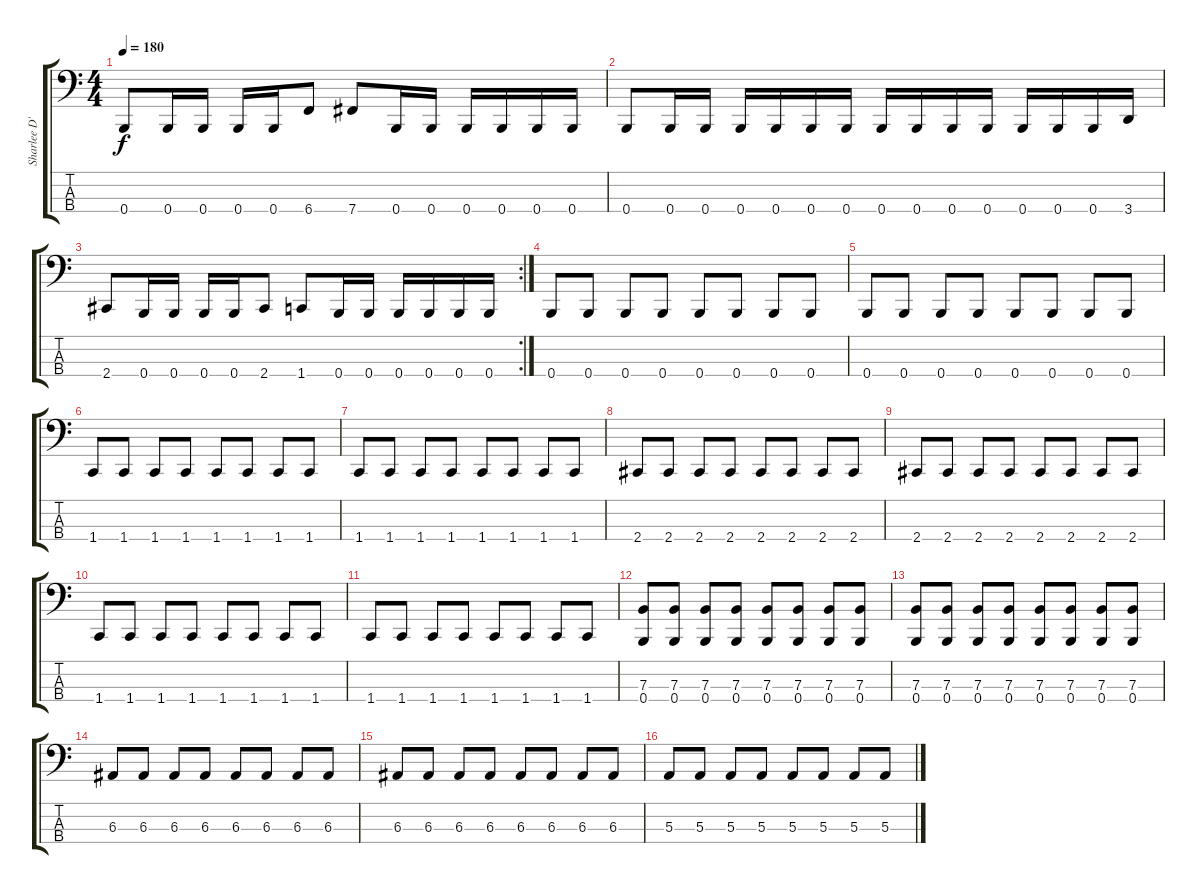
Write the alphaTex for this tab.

\track ("Sharlee D'Angelo" "Sharlee D'") {instrument electricbasspick}
\staff {score tabs}
\tuning (D2 A1 E1 B0) {hide}
\ts (4 4)
\tempo 180
\clef f4
\ks c
0.4.8{dy f} 0.4.16 0.4.16 0.4.16 0.4.16 6.4.8 7.4.8 0.4.16 0.4.16 0.4.16 0.4.16 0.4.16 0.4.16 |
0.4.8 0.4.16 0.4.16 0.4.16 0.4.16 0.4.16 0.4.16 0.4.16 0.4.16 0.4.16 0.4.16 0.4.16 0.4.16 0.4.16 3.4.16 |
\rc 2
2.4.8 0.4.16 0.4.16 0.4.16 0.4.16 2.4.8 1.4.8 0.4.16 0.4.16 0.4.16 0.4.16 0.4.16 0.4.16 |
0.4.8 0.4.8 0.4.8 0.4.8 0.4.8 0.4.8 0.4.8 0.4.8 |
0.4.8 0.4.8 0.4.8 0.4.8 0.4.8 0.4.8 0.4.8 0.4.8 |
1.4.8 1.4.8 1.4.8 1.4.8 1.4.8 1.4.8 1.4.8 1.4.8 |
1.4.8 1.4.8 1.4.8 1.4.8 1.4.8 1.4.8 1.4.8 1.4.8 |
2.4.8 2.4.8 2.4.8 2.4.8 2.4.8 2.4.8 2.4.8 2.4.8 |
2.4.8 2.4.8 2.4.8 2.4.8 2.4.8 2.4.8 2.4.8 2.4.8 |
1.4.8 1.4.8 1.4.8 1.4.8 1.4.8 1.4.8 1.4.8 1.4.8 |
1.4.8 1.4.8 1.4.8 1.4.8 1.4.8 1.4.8 1.4.8 1.4.8 |
(7.3 0.4).8 (7.3 0.4).8 (7.3 0.4).8 (7.3 0.4).8 (7.3 0.4).8 (7.3 0.4).8 (7.3 0.4).8 (7.3 0.4).8 |
(7.3 0.4).8 (7.3 0.4).8 (7.3 0.4).8 (7.3 0.4).8 (7.3 0.4).8 (7.3 0.4).8 (7.3 0.4).8 (7.3 0.4).8 |
6.3.8 6.3.8 6.3.8 6.3.8 6.3.8 6.3.8 6.3.8 6.3.8 |
6.3.8 6.3.8 6.3.8 6.3.8 6.3.8 6.3.8 6.3.8 6.3.8 |
5.3.8 5.3.8 5.3.8 5.3.8 5.3.8 5.3.8 5.3.8 5.3.8
